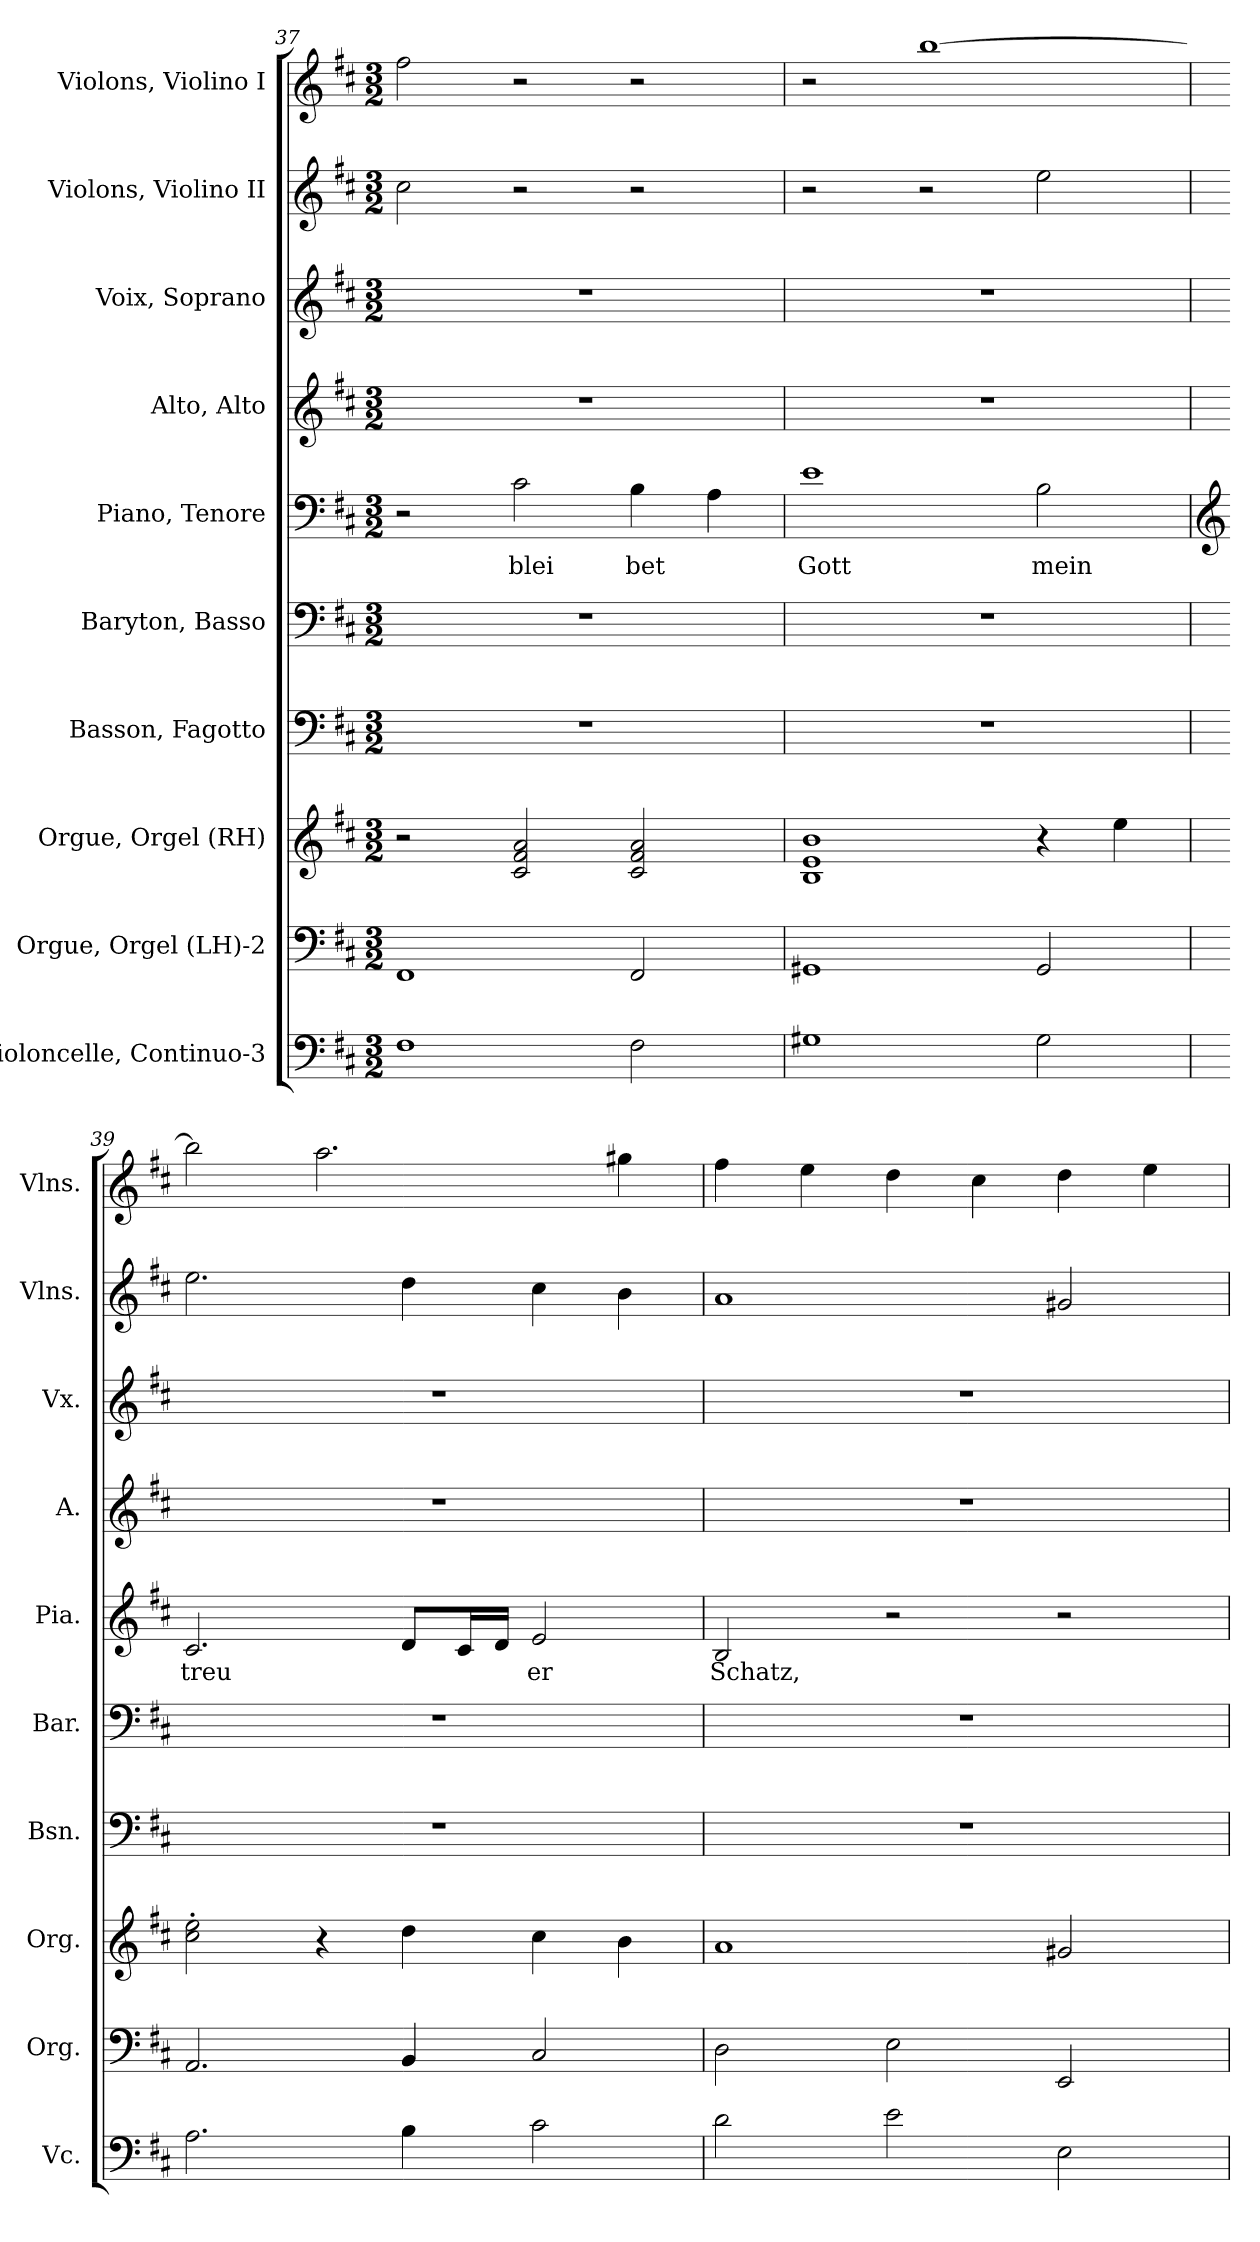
**kern	**kern	**kern	**kern	**kern	**kern	**text	**kern	**kern	**kern	**kern
*part10	*part9	*part8	*part7	*part6	*part5	*part5	*part4	*part3	*part2	*part1
*staff10	*staff9	*staff8	*staff7	*staff6	*staff5	*staff5	*staff4	*staff3	*staff2	*staff1
*I"Violoncelle, Continuo-3	*I"Orgue, Orgel (LH)-2	*I"Orgue, Orgel (RH)	*I"Basson, Fagotto	*I"Baryton, Basso	*I"Piano, Tenore	*	*I"Alto, Alto	*I"Voix, Soprano	*I"Violons, Violino II	*I"Violons, Violino I
*I'Vc.	*I'Org.	*I'Org.	*I'Bsn.	*I'Bar.	*I'Pia.	*	*I'A.	*I'Vx.	*I'Vlns.	*I'Vlns.
*clefF4	*clefF4	*clefG2	*clefF4	*clefF4	*clefF4	*	*clefG2	*clefG2	*clefG2	*clefG2
*k[f#c#]	*k[f#c#]	*k[f#c#]	*k[f#c#]	*k[f#c#]	*k[f#c#]	*	*k[f#c#]	*k[f#c#]	*k[f#c#]	*k[f#c#]
*M3/2	*M3/2	*M3/2	*M3/2	*M3/2	*M3/2	*	*M3/2	*M3/2	*M3/2	*M3/2
=37	=37	=37	=37	=37	=37	=37	=37	=37	=37	=37
1F#	1FF#	2r	1.r	1.r	2r	.	1.r	1.r	2cc#\	2ff#\
.	.	2c#/ 2f#/ 2a/	.	.	2c#\	blei	.	.	2r	2r
2F#\	2FF#/	2c#/ 2f#/ 2a/	.	.	4B\	bet	.	.	2r	2r
.	.	.	.	.	4A\	.	.	.	.	.
=38	=38	=38	=38	=38	=38	=38	=38	=38	=38	=38
1G#X	1GG#X	1B 1e 1b	1.r	1.r	1e	Gott	1.r	1.r	2r	2r
.	.	.	.	.	.	.	.	.	2r	[1bb
2G#\	2GG#/	4r	.	.	2B\	mein	.	.	2ee\	.
.	.	4ee\	.	.	.	.	.	.	.	.
=39	=39	=39	=39	=39	=39	=39	=39	=39	=39	=39
*	*	*	*	*	*clefG2	*	*	*	*	*
2.A\	2.AA/	2cc#\' 2ee\'	1.r	1.r	2.c#/	treu	1.r	1.r	2.ee\	2bb\]
.	.	4r	.	.	.	.	.	.	.	2.aa\
4B\	4BB/	4dd\	.	.	8d/L	.	.	.	4dd\	.
.	.	.	.	.	16c#/L	.	.	.	.	.
.	.	.	.	.	16d/JJ	.	.	.	.	.
2c#\	2C#/	4cc#\	.	.	2e/	er	.	.	4cc#\	.
.	.	4b\	.	.	.	.	.	.	4b\	4gg#X\
=40	=40	=40	=40	=40	=40	=40	=40	=40	=40	=40
2d\	2D\	1a	1.r	1.r	2B/	Schatz,	1.r	1.r	1a	4ff#\
.	.	.	.	.	.	.	.	.	.	4ee\
2e\	2E\	.	.	.	2r	.	.	.	.	4dd\
.	.	.	.	.	.	.	.	.	.	4cc#\
2E\	2EE/	2g#X/	.	.	2r	.	.	.	2g#X/	4dd\
.	.	.	.	.	.	.	.	.	.	4ee\
=	=	=	=	=	=	=	=	=	=	=
*-	*-	*-	*-	*-	*-	*-	*-	*-	*-	*-
